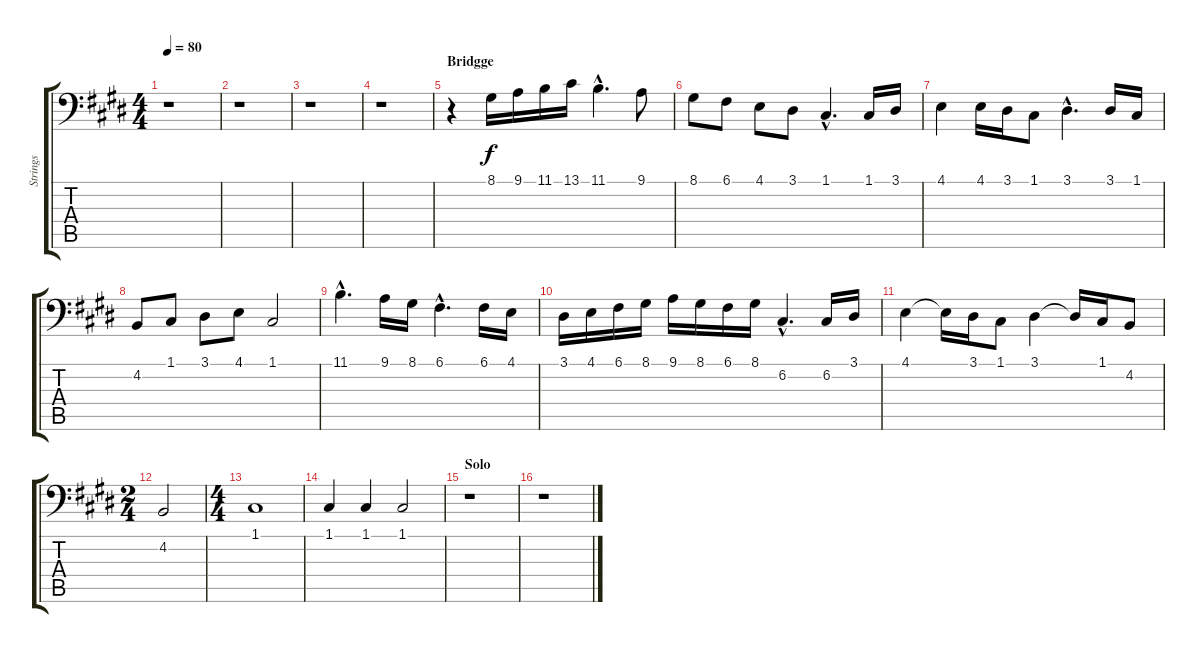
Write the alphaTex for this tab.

\track ("Strings" "Strings") {instrument stringensemble1}
\staff {score tabs}
\tuning (C3 G2 D2 A1 E1 B0) {hide}
\ts (4 4)
\tempo 80
\clef f4
\ks c#minor
r.1{dy f} |
r.1 |
r.1 |
r.1 |
\section ("" "Bridgge")
r.4 8.1.16 9.1.16 11.1.16 13.1.16 11.1{hac}.4{d} 9.1.8 |
8.1.8 6.1.8 4.1.8 3.1.8 1.1{hac}.4{d} 1.1.16 3.1.16 |
4.1.4 4.1.16 3.1.16 1.1.8 3.1{hac}.4{d} 3.1.16 1.1.16 |
4.2.8 1.1.8 3.1.8 4.1.8 1.1.2 |
11.1{hac}.4{d} 9.1.16 8.1.16 6.1{hac}.4{d} 6.1.16 4.1.16 |
3.1.16 4.1.16 6.1.16 8.1.16 9.1.16 8.1.16 6.1.16 8.1.16 6.2{hac}.4{d} 6.2.16 3.1.16 |
4.1.4 4.1{t}.16 3.1.16 1.1.8 3.1.4 3.1{t}.16 1.1.16 4.2.8 |
\ts (2 4)
4.2.2 |
\ts (4 4)
1.1.1 |
1.1.4 1.1.4 1.1.2 |
\section ("" "Solo")
r.1 |
r.1
